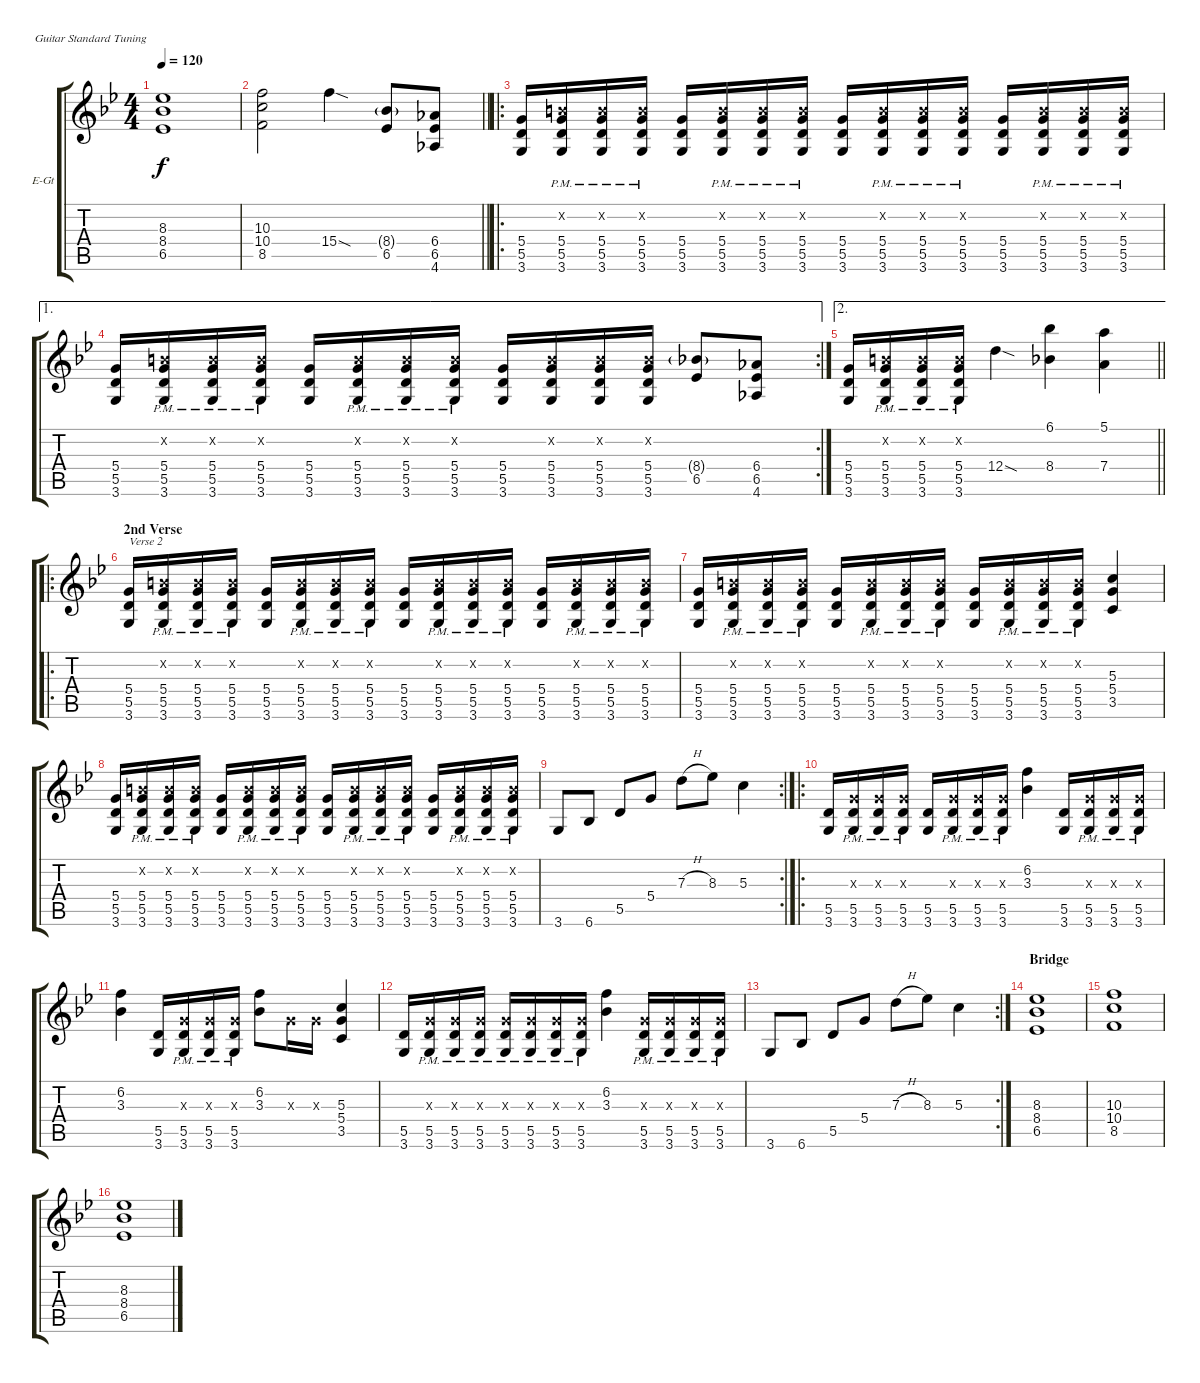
\bracketExtendMode groupsimilarinstruments
\firstSystemTrackNameOrientation horizontal
\otherSystemsTrackNameOrientation horizontal
\track ("Guitar 1" "E-Gt") {instrument distortionguitar}
\staff {score tabs}
\tuning (E4 B3 G3 D3 A2 E2)
\ts (4 4)
\tempo 120
\clef g2
\ks bb
(8.3 8.4 6.5).1{dy f} |
\barLineRight lightlight
(10.3 10.4 8.5).2 15.4{sod}.4 (8.4{g} 6.5).8 (6.4 6.5 4.6).8 |
\ro
(5.4 5.5 3.6).16 (0.2{x} 5.4{pm} 5.5 3.6).16 (0.2{x} 5.4{pm} 5.5 3.6).16 (0.2{x} 5.4{pm} 5.5 3.6).16 (5.4 5.5 3.6).16 (0.2{x} 5.4{pm} 5.5 3.6).16 (0.2{x} 5.4{pm} 5.5 3.6).16 (0.2{x} 5.4{pm} 5.5 3.6).16 (5.4 5.5 3.6).16 (0.2{x} 5.4{pm} 5.5 3.6).16 (0.2{x} 5.4{pm} 5.5 3.6).16 (0.2{x} 5.4{pm} 5.5 3.6).16 (5.4 5.5 3.6).16 (0.2{x} 5.4{pm} 5.5 3.6).16 (0.2{x} 5.4{pm} 5.5 3.6).16 (0.2{x} 5.4{pm} 5.5 3.6).16 |
\ae 1
\rc 2
(5.4 5.5 3.6).16 (0.2{x} 5.4{pm} 5.5 3.6).16 (0.2{x} 5.4{pm} 5.5 3.6).16 (0.2{x} 5.4{pm} 5.5 3.6).16 (5.4 5.5 3.6).16 (0.2{x} 5.4{pm} 5.5 3.6).16 (0.2{x} 5.4{pm} 5.5 3.6).16 (0.2{x} 5.4{pm} 5.5 3.6).16 (5.4 5.5 3.6).16 (0.2{x} 5.4 5.5 3.6).16 (0.2{x} 5.4 5.5 3.6).16 (0.2{x} 5.4 5.5 3.6).16 (8.4{g} 6.5).8 (6.4 6.5 4.6).8 |
\ae 2
\barLineRight lightlight
(5.4 5.5 3.6).16 (0.2{x} 5.4{pm} 5.5 3.6).16 (0.2{x} 5.4{pm} 5.5 3.6).16 (0.2{x} 5.4{pm} 5.5 3.6).16 12.4{sod}.4 (6.1 8.4).4 (5.1 7.4).4 |
\ro
\section ("" "2nd Verse")
(5.4 5.5 3.6).16{txt "Verse 2"} (0.2{x} 5.4{pm} 5.5 3.6).16 (0.2{x} 5.4{pm} 5.5 3.6).16 (0.2{x} 5.4{pm} 5.5 3.6).16 (5.4 5.5 3.6).16 (0.2{x} 5.4{pm} 5.5 3.6).16 (0.2{x} 5.4{pm} 5.5 3.6).16 (0.2{x} 5.4{pm} 5.5 3.6).16 (5.4 5.5 3.6).16 (0.2{x} 5.4{pm} 5.5 3.6).16 (0.2{x} 5.4{pm} 5.5 3.6).16 (0.2{x} 5.4{pm} 5.5 3.6).16 (5.4 5.5 3.6).16 (0.2{x} 5.4{pm} 5.5 3.6).16 (0.2{x} 5.4{pm} 5.5 3.6).16 (0.2{x} 5.4{pm} 5.5 3.6).16 |
(5.4 5.5 3.6).16 (0.2{x} 5.4{pm} 5.5 3.6).16 (0.2{x} 5.4{pm} 5.5 3.6).16 (0.2{x} 5.4{pm} 5.5 3.6).16 (5.4 5.5 3.6).16 (0.2{x} 5.4{pm} 5.5 3.6).16 (0.2{x} 5.4{pm} 5.5 3.6).16 (0.2{x} 5.4{pm} 5.5 3.6).16 (5.4 5.5 3.6).16 (0.2{x} 5.4{pm} 5.5 3.6).16 (0.2{x} 5.4{pm} 5.5 3.6).16 (0.2{x} 5.4{pm} 5.5 3.6).16 (5.3 5.4 3.5).4 |
(5.4 5.5 3.6).16 (0.2{x} 5.4{pm} 5.5 3.6).16 (0.2{x} 5.4{pm} 5.5 3.6).16 (0.2{x} 5.4{pm} 5.5 3.6).16 (5.4 5.5 3.6).16 (0.2{x} 5.4{pm} 5.5 3.6).16 (0.2{x} 5.4{pm} 5.5 3.6).16 (0.2{x} 5.4{pm} 5.5 3.6).16 (5.4 5.5 3.6).16 (0.2{x} 5.4{pm} 5.5 3.6).16 (0.2{x} 5.4{pm} 5.5 3.6).16 (0.2{x} 5.4{pm} 5.5 3.6).16 (5.4 5.5 3.6).16 (0.2{x} 5.4{pm} 5.5 3.6).16 (0.2{x} 5.4{pm} 5.5 3.6).16 (0.2{x} 5.4{pm} 5.5 3.6).16 |
\rc 2
3.6.8 6.6.8 5.5.8 5.4.8 7.3{h}.8 8.3.8 5.3.4 |
\ro
(5.5 3.6).16 (0.3{x} 5.5{pm} 3.6).16 (0.3{x} 5.5{pm} 3.6).16 (0.3{x} 5.5{pm} 3.6).16 (5.5 3.6).16 (0.3{x} 5.5{pm} 3.6).16 (0.3{x} 5.5{pm} 3.6).16 (0.3{x} 5.5{pm} 3.6).16 (6.2 3.3).4 (5.5 3.6).16 (0.3{x} 5.5{pm} 3.6).16 (0.3{x} 5.5{pm} 3.6).16 (0.3{x} 5.5{pm} 3.6).16 |
(6.2 3.3).4 (5.5 3.6).16 (0.3{x} 5.5{pm} 3.6).16 (0.3{x} 5.5{pm} 3.6).16 (0.3{x} 5.5{pm} 3.6).16 (6.2 3.3).8 0.3{x}.16 0.3{x}.16 (5.3 5.4 3.5).4 |
(5.5 3.6).16 (0.3{x} 5.5{pm} 3.6).16 (0.3{x} 5.5{pm} 3.6).16 (0.3{x} 5.5{pm} 3.6).16 (0.3{x} 5.5{pm} 3.6).16 (0.3{x} 5.5{pm} 3.6).16 (0.3{x} 5.5{pm} 3.6).16 (0.3{x} 5.5{pm} 3.6).16 (6.2 3.3).4 (0.3{x} 5.5{pm} 3.6).16 (0.3{x} 5.5{pm} 3.6).16 (0.3{x} 5.5{pm} 3.6).16 (0.3{x} 5.5{pm} 3.6).16 |
\rc 2
3.6.8 6.6.8 5.5.8 5.4.8 7.3{h}.8 8.3.8 5.3.4 |
\section ("" "Bridge")
(8.3 8.4 6.5).1 |
(10.3 10.4 8.5).1 |
(8.3 8.4 6.5).1
